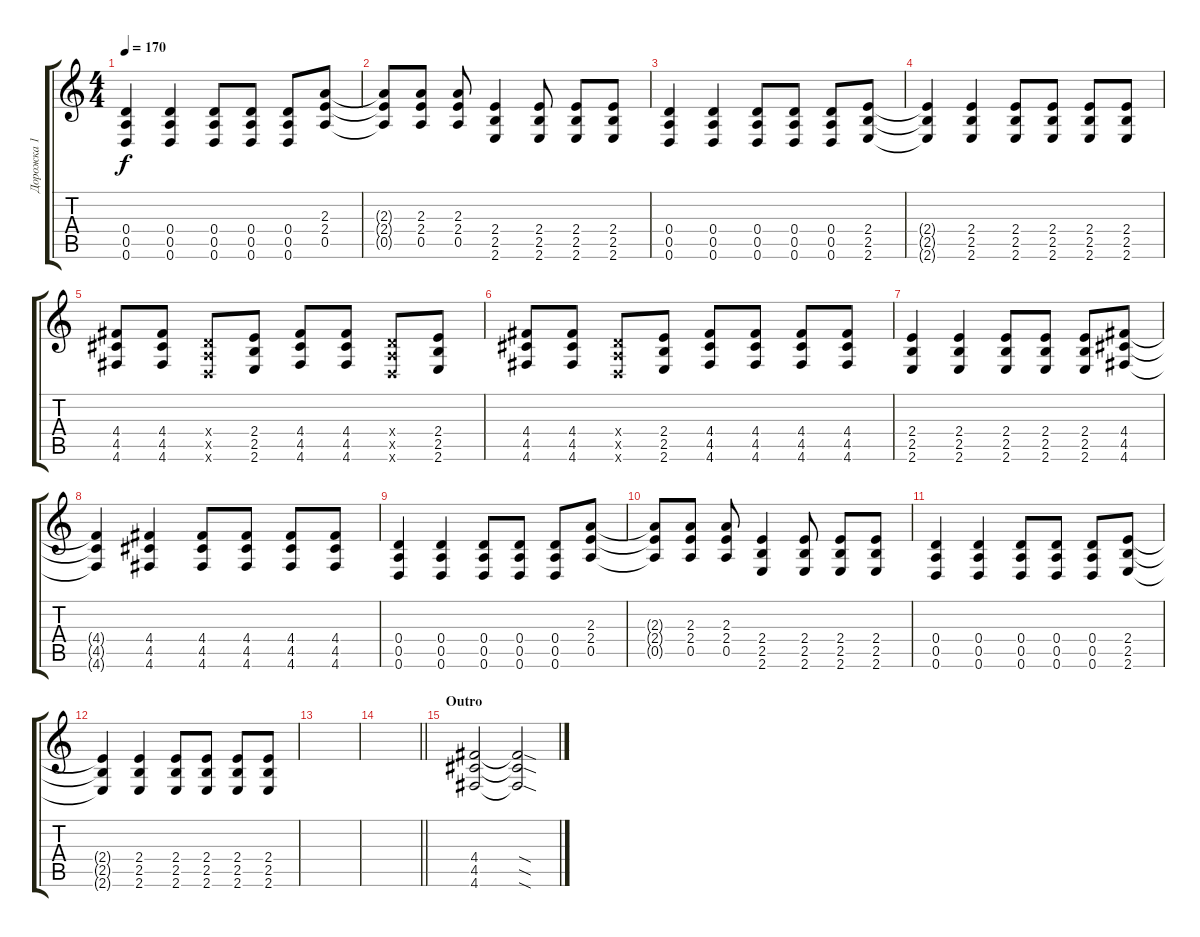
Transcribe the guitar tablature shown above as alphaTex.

\track ("Дорожка 1" "Дорожка 1") {instrument distortionguitar}
\staff {score tabs}
\tuning (E4 B3 G3 D3 A2 D2) {hide}
\ts (4 4)
\tempo 170
\clef g2
\ks c
(0.4 0.5 0.6).4{dy f} (0.4 0.5 0.6).4 (0.4 0.5 0.6).8 (0.4 0.5 0.6).8 (0.4 0.5 0.6).8 (2.3 2.4 0.5).8 |
(2.3{t} 2.4{t} 0.5{t}).8 (2.3 2.4 0.5).8 (2.3 2.4 0.5).8 (2.4 2.5 2.6).4 (2.4 2.5 2.6).8 (2.4 2.5 2.6).8 (2.4 2.5 2.6).8 |
(0.4 0.5 0.6).4 (0.4 0.5 0.6).4 (0.4 0.5 0.6).8 (0.4 0.5 0.6).8 (0.4 0.5 0.6).8 (2.4 2.5 2.6).8 |
(2.4{t} 2.5{t} 2.6{t}).4 (2.4 2.5 2.6).4 (2.4 2.5 2.6).8 (2.4 2.5 2.6).8 (2.4 2.5 2.6).8 (2.4 2.5 2.6).8 |
(4.4 4.5 4.6).8 (4.4 4.5 4.6).8 (0.4{x} 0.5{x} 0.6{x}).8 (2.4 2.5 2.6).8 (4.4 4.5 4.6).8 (4.4 4.5 4.6).8 (0.4{x} 0.5{x} 0.6{x}).8 (2.4 2.5 2.6).8 |
(4.4 4.5 4.6).8 (4.4 4.5 4.6).8 (0.4{x} 0.5{x} 0.6{x}).8 (2.4 2.5 2.6).8 (4.4 4.5 4.6).8 (4.4 4.5 4.6).8 (4.4 4.5 4.6).8 (4.4 4.5 4.6).8 |
(2.4 2.5 2.6).4 (2.4 2.5 2.6).4 (2.4 2.5 2.6).8 (2.4 2.5 2.6).8 (2.4 2.5 2.6).8 (4.4 4.5 4.6).8 |
(4.4{t} 4.5{t} 4.6{t}).4 (4.4 4.5 4.6).4 (4.4 4.5 4.6).8 (4.4 4.5 4.6).8 (4.4 4.5 4.6).8 (4.4 4.5 4.6).8 |
(0.4 0.5 0.6).4 (0.4 0.5 0.6).4 (0.4 0.5 0.6).8 (0.4 0.5 0.6).8 (0.4 0.5 0.6).8 (2.3 2.4 0.5).8 |
(2.3{t} 2.4{t} 0.5{t}).8 (2.3 2.4 0.5).8 (2.3 2.4 0.5).8 (2.4 2.5 2.6).4 (2.4 2.5 2.6).8 (2.4 2.5 2.6).8 (2.4 2.5 2.6).8 |
(0.4 0.5 0.6).4 (0.4 0.5 0.6).4 (0.4 0.5 0.6).8 (0.4 0.5 0.6).8 (0.4 0.5 0.6).8 (2.4 2.5 2.6).8 |
(2.4{t} 2.5{t} 2.6{t}).4 (2.4 2.5 2.6).4 (2.4 2.5 2.6).8 (2.4 2.5 2.6).8 (2.4 2.5 2.6).8 (2.4 2.5 2.6).8 |
|
\barLineRight lightlight
|
\section ("" "Outro")
(4.4 4.5 4.6).2 (4.4{sod t} 4.5{sod t} 4.6{sod t}).2
